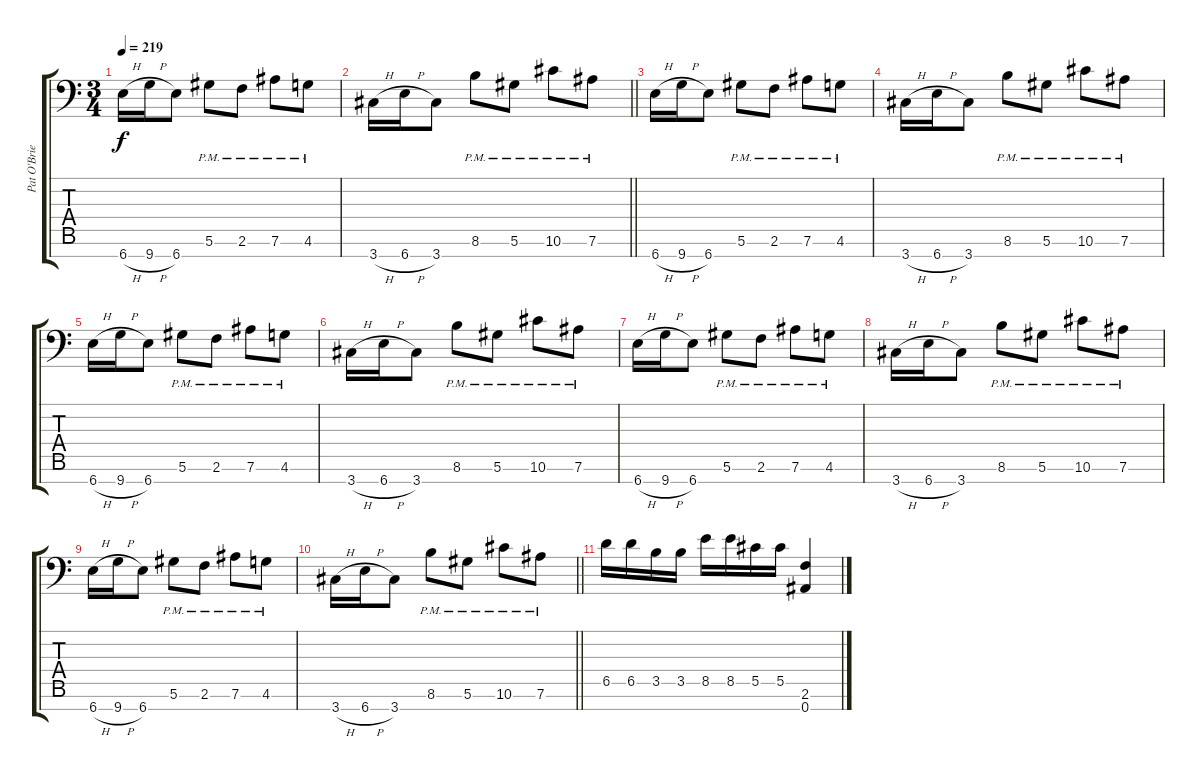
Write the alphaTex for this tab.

\track ("Pat O'Brien" "Pat O'Brie") {instrument distortionguitar}
\staff {score tabs}
\tuning (Eb4 Bb3 Gb3 Db3 Ab2 Eb2 Bb1) {hide}
\ts (3 4)
\tempo 219
\clef f4
\ks c
6.7{h}.16{dy f} 9.7{h}.16 6.7.8 5.6{pm}.8 2.6{pm}.8 7.6{pm}.8 4.6{pm}.8 |
\barLineRight lightlight
3.7{h}.16 6.7{h}.16 3.7.8 8.6{pm}.8 5.6{pm}.8 10.6{pm}.8 7.6{pm}.8 |
6.7{h}.16 9.7{h}.16 6.7.8 5.6{pm}.8 2.6{pm}.8 7.6{pm}.8 4.6{pm}.8 |
3.7{h}.16 6.7{h}.16 3.7.8 8.6{pm}.8 5.6{pm}.8 10.6{pm}.8 7.6{pm}.8 |
6.7{h}.16 9.7{h}.16 6.7.8 5.6{pm}.8 2.6{pm}.8 7.6{pm}.8 4.6{pm}.8 |
3.7{h}.16 6.7{h}.16 3.7.8 8.6{pm}.8 5.6{pm}.8 10.6{pm}.8 7.6{pm}.8 |
6.7{h}.16 9.7{h}.16 6.7.8 5.6{pm}.8 2.6{pm}.8 7.6{pm}.8 4.6{pm}.8 |
3.7{h}.16 6.7{h}.16 3.7.8 8.6{pm}.8 5.6{pm}.8 10.6{pm}.8 7.6{pm}.8 |
6.7{h}.16 9.7{h}.16 6.7.8 5.6{pm}.8 2.6{pm}.8 7.6{pm}.8 4.6{pm}.8 |
\barLineRight lightlight
3.7{h}.16 6.7{h}.16 3.7.8 8.6{pm}.8 5.6{pm}.8 10.6{pm}.8 7.6{pm}.8 |
6.5.16 6.5.16 3.5.16 3.5.16 8.5.16 8.5.16 5.5.16 5.5.16 (2.6 0.7).4
